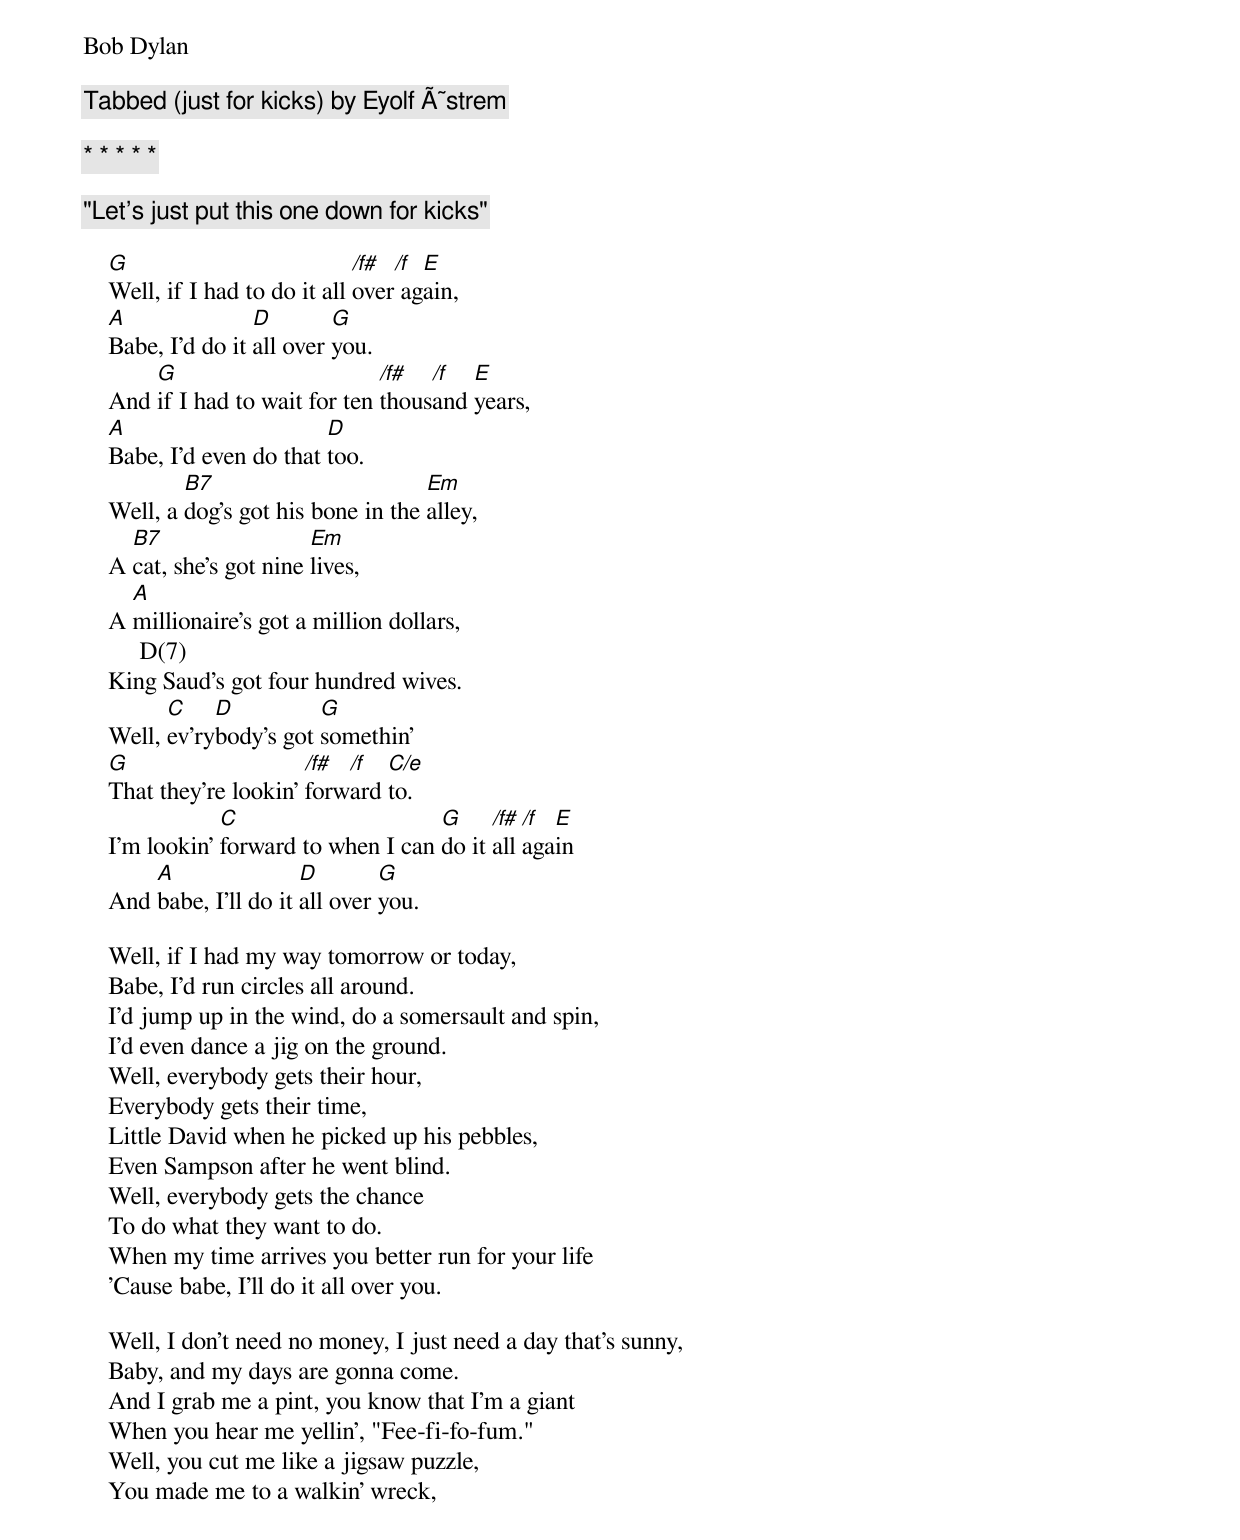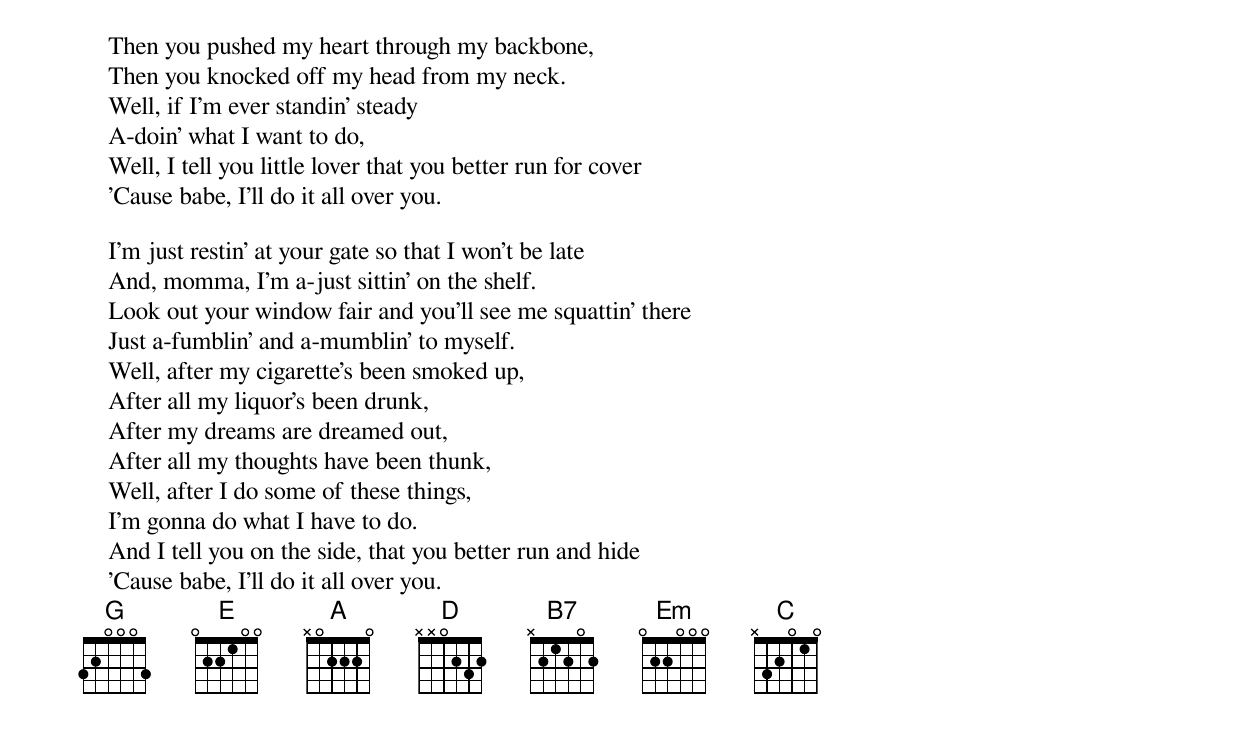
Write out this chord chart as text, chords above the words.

Bob Dylan

Tabbed (just for kicks) by Eyolf Ã˜strem

* * * * *

    "Let's just put this one down for kicks"

    G                           /f# /f E
    Well, if I had to do it all over again,
    A               D        G
    Babe, I'd do it all over you.
        G                        /f#  /f  E
    And if I had to wait for ten thousand years,
    A                      D
    Babe, I'd even do that too.
            B7                        Em
    Well, a dog's got his bone in the alley,
      B7                  Em
    A cat, she's got nine lives,
      A
    A millionaire's got a million dollars,
         D(7)
    King Saud's got four hundred wives.
          C    D          G
    Well, ev'rybody's got somethin'
    G                    /f# /f  C/e
    That they're lookin' forward to.
                C                     G     /f# /f E
    I'm lookin' forward to when I can do it all again
        A                D        G
    And babe, I'll do it all over you.

    Well, if I had my way tomorrow or today,
    Babe, I'd run circles all around.
    I'd jump up in the wind, do a somersault and spin,
    I'd even dance a jig on the ground.
    Well, everybody gets their hour,
    Everybody gets their time,
    Little David when he picked up his pebbles,
    Even Sampson after he went blind.
    Well, everybody gets the chance
    To do what they want to do.
    When my time arrives you better run for your life
    'Cause babe, I'll do it all over you.

    Well, I don't need no money, I just need a day that's sunny,
    Baby, and my days are gonna come.
    And I grab me a pint, you know that I'm a giant
    When you hear me yellin', "Fee-fi-fo-fum."
    Well, you cut me like a jigsaw puzzle,
    You made me to a walkin' wreck,
    Then you pushed my heart through my backbone,
    Then you knocked off my head from my neck.
    Well, if I'm ever standin' steady
    A-doin' what I want to do,
    Well, I tell you little lover that you better run for cover
    'Cause babe, I'll do it all over you.

    I'm just restin' at your gate so that I won't be late
    And, momma, I'm a-just sittin' on the shelf.
    Look out your window fair and you'll see me squattin' there
    Just a-fumblin' and a-mumblin' to myself.
    Well, after my cigarette's been smoked up,
    After all my liquor's been drunk,
    After my dreams are dreamed out,
    After all my thoughts have been thunk,
    Well, after I do some of these things,
    I'm gonna do what I have to do.
    And I tell you on the side, that you better run and hide
    'Cause babe, I'll do it all over you.
